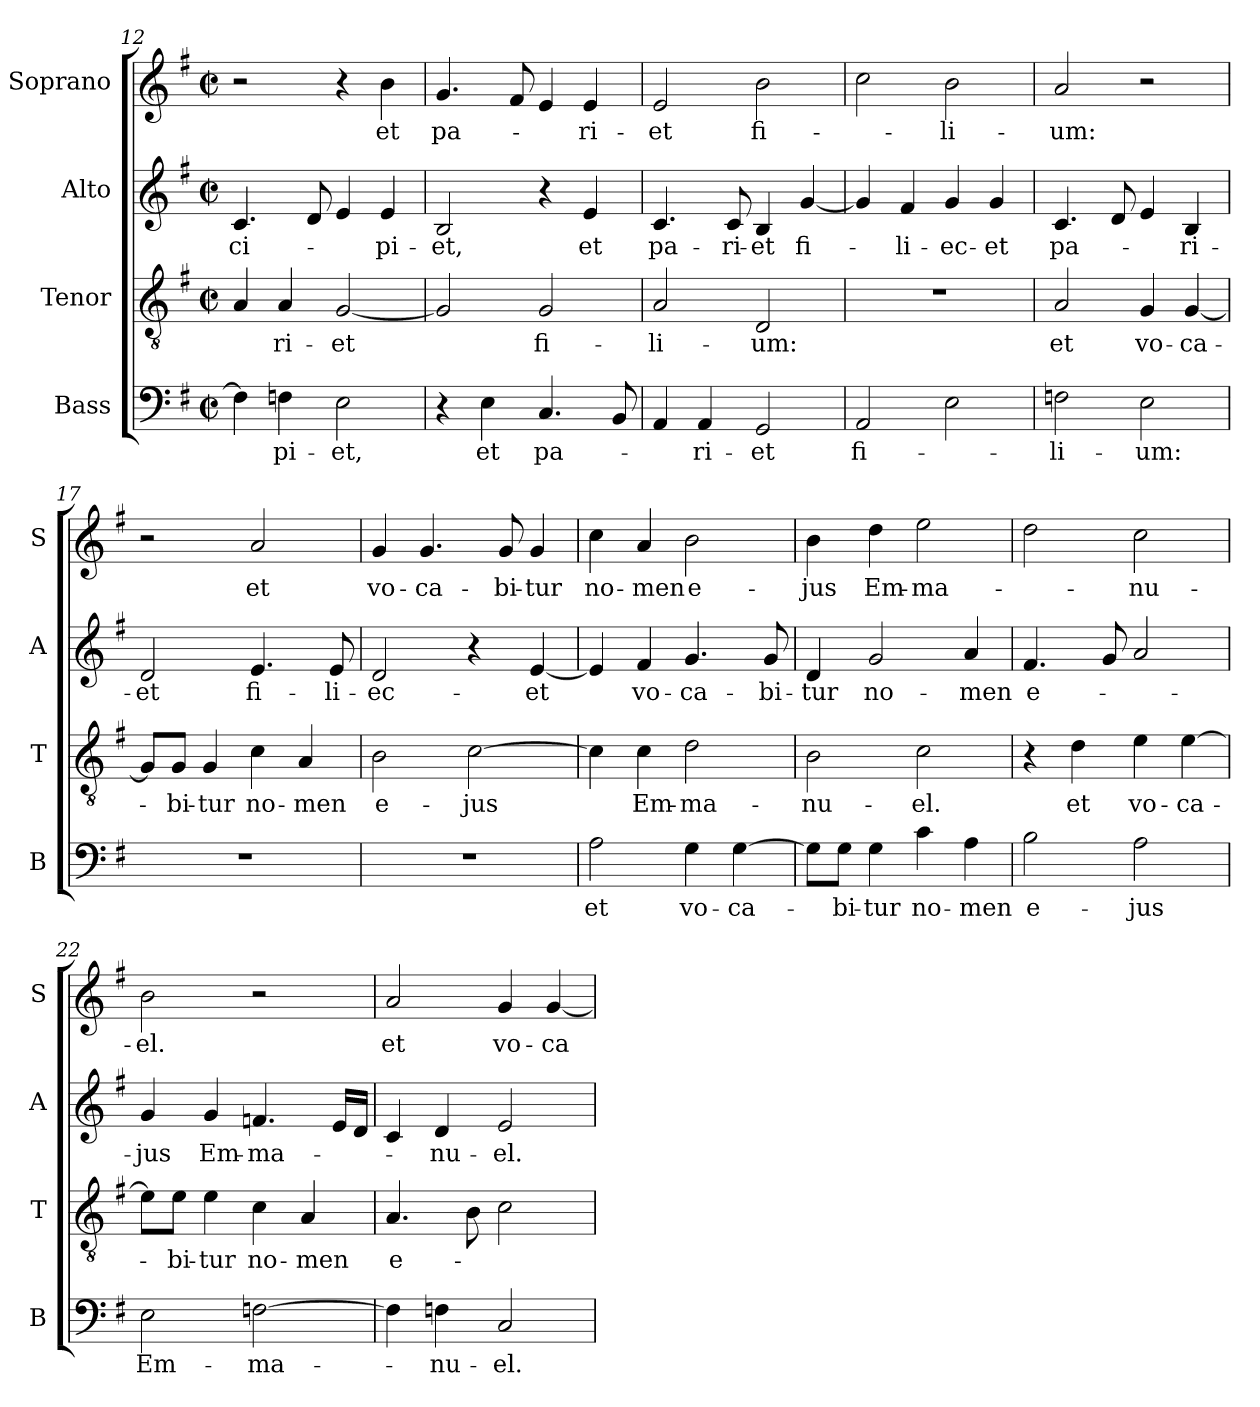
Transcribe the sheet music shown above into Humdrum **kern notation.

**kern	**text	**kern	**text	**kern	**text	**kern	**text
*part4	*part4	*part3	*part3	*part2	*part2	*part1	*part1
*staff4	*staff4	*staff3	*staff3	*staff2	*staff2	*staff1	*staff1
*I"Bass	*	*I"Tenor	*	*I"Alto	*	*I"Soprano	*
*I'B	*	*I'T	*	*I'A	*	*I'S	*
!!LO:LB:g=z
*clefF4	*	*clefGv2	*	*clefG2	*	*clefG2	*
*k[f#]	*	*k[f#]	*	*k[f#]	*	*k[f#]	*
*G:	*	*G:	*	*G:	*	*G:	*
*M2/2	*	*M2/2	*	*M2/2	*	*M2/2	*
*met(c|)	*	*met(c|)	*	*met(c|)	*	*met(c|)	*
=12	=12	=12	=12	=12	=12	=12	=12
4F\]	.	4A/	.	4.c/	-ci-	2r	.
4Fn\	-pi-	4A/	-ri-	.	.	.	.
.	.	.	.	8d/	.	.	.
2E\	-et,	[2G/	-et	4e/	.	4r	.
.	.	.	.	4e/	-pi-	4b\	et
=13	=13	=13	=13	=13	=13	=13	=13
4r	.	2G/]	.	2B/	-et,	4.g/	pa-
4E\	et	.	.	.	.	.	.
.	.	.	.	.	.	8f#/	.
4.C/	pa-	2G/	fi-	4r	.	4e/	.
.	.	.	.	4e/	et	4e/	-ri-
8BB/	.	.	.	.	.	.	.
=14	=14	=14	=14	=14	=14	=14	=14
4AA/	.	2A/	-li-	4.c/	pa-	2e/	-et
4AA/	-ri-	.	.	.	.	.	.
.	.	.	.	8c/	-ri-	.	.
2GG/	-et	2D/	-um:	4B/	-et	2b\	fi-
.	.	.	.	[4g/	fi-	.	.
=15	=15	=15	=15	=15	=15	=15	=15
2AA/	fi-	1r	.	4g/]	.	2cc\	.
.	.	.	.	4f#/	-li-	.	.
2E\	.	.	.	4g/	-ec-	2b\	-li-
.	.	.	.	4g/	-et	.	.
=16	=16	=16	=16	=16	=16	=16	=16
2Fn\	-li-	2A/	et	4.c/	pa-	2a/	-um:
.	.	.	.	8d/	.	.	.
2E\	-um:	4G/	vo-	4e/	.	2r	.
.	.	[4G/	-ca-	4B/	-ri-	.	.
=17	=17	=17	=17	=17	=17	=17	=17
1r	.	8G/L]	.	2d/	-et	2r	.
.	.	8G/J	-bi-	.	.	.	.
.	.	4G/	-tur	.	.	.	.
.	.	4c\	no-	4.e/	fi-	2a/	et
.	.	4A/	-men	.	.	.	.
.	.	.	.	8e/	-li-	.	.
!!LO:PB:g=z
=18	=18	=18	=18	=18	=18	=18	=18
1r	.	2B\	e-	2d/	-ec-	4g/	vo-
.	.	.	.	.	.	4.g/	-ca-
.	.	[2c\	-jus	4r	.	.	.
.	.	.	.	.	.	8g/	-bi-
.	.	.	.	[4e/	-et	4g/	-tur
=19	=19	=19	=19	=19	=19	=19	=19
2A\	et	4c\]	.	4e/]	.	4cc\	no-
.	.	4c\	Em-	4f#/	vo-	4a/	-men
4G\	vo-	2d\	-ma-	4.g/	-ca-	2b\	e-
[4G\	-ca-	.	.	.	.	.	.
.	.	.	.	8g/	-bi-	.	.
=20	=20	=20	=20	=20	=20	=20	=20
8G\L]	.	2B\	-nu-	4d/	-tur	4b\	-jus
8G\J	-bi-	.	.	.	.	.	.
4G\	-tur	.	.	2g/	no-	4dd\	Em-
4c\	no-	2c\	-el.	.	.	2ee\	-ma-
4A\	-men	.	.	4a/	-men	.	.
=21	=21	=21	=21	=21	=21	=21	=21
2B\	e-	4r	.	4.f#/	e-	2dd\	.
.	.	4d\	et	.	.	.	.
.	.	.	.	8g/	.	.	.
2A\	-jus	4e\	vo-	2a/	.	2cc\	-nu-
.	.	[4e\	-ca-	.	.	.	.
=22	=22	=22	=22	=22	=22	=22	=22
2E\	Em-	8e\L]	.	4g/	-jus	2b\	-el.
.	.	8e\J	-bi-	.	.	.	.
.	.	4e\	-tur	4g/	Em-	.	.
[2Fn\	-ma-	4c\	no-	4.fn/	-ma-	2r	.
.	.	4A/	-men	.	.	.	.
.	.	.	.	16e/LL	.	.	.
.	.	.	.	16d/JJ	.	.	.
=23	=23	=23	=23	=23	=23	=23	=23
4F\]	.	4.A/	e-	4c/	.	2a/	et
4Fn\	-nu-	.	.	4d/	-nu-	.	.
.	.	8B\	.	.	.	.	.
2C/	-el.	2c\	.	2e/	-el.	4g/	vo-
.	.	.	.	.	.	[4g/	-ca-
=	=	=	=	=	=	=	=
*-	*-	*-	*-	*-	*-	*-	*-
